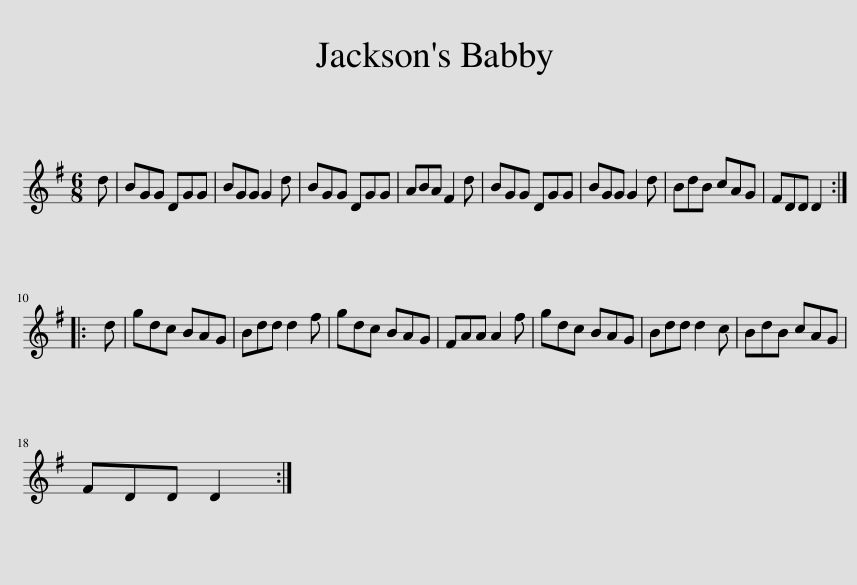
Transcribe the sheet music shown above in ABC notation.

X:1
L:1/8
M:6/8
I:linebreak $
K:G
V:1 treble
V:1
 d | BGG DGG | BGG G2 d | BGG DGG | ABA F2 d | %5
 BGG DGG | BGG G2 d | BdB cAG | FDD D2 ::$ d | %10
 gdc BAG | Bdd d2 f | gdc BAG | FAA A2 f | gdc BAG | %15
 Bdd d2 c | BdB cAG |$ FDD D2 :| %18
